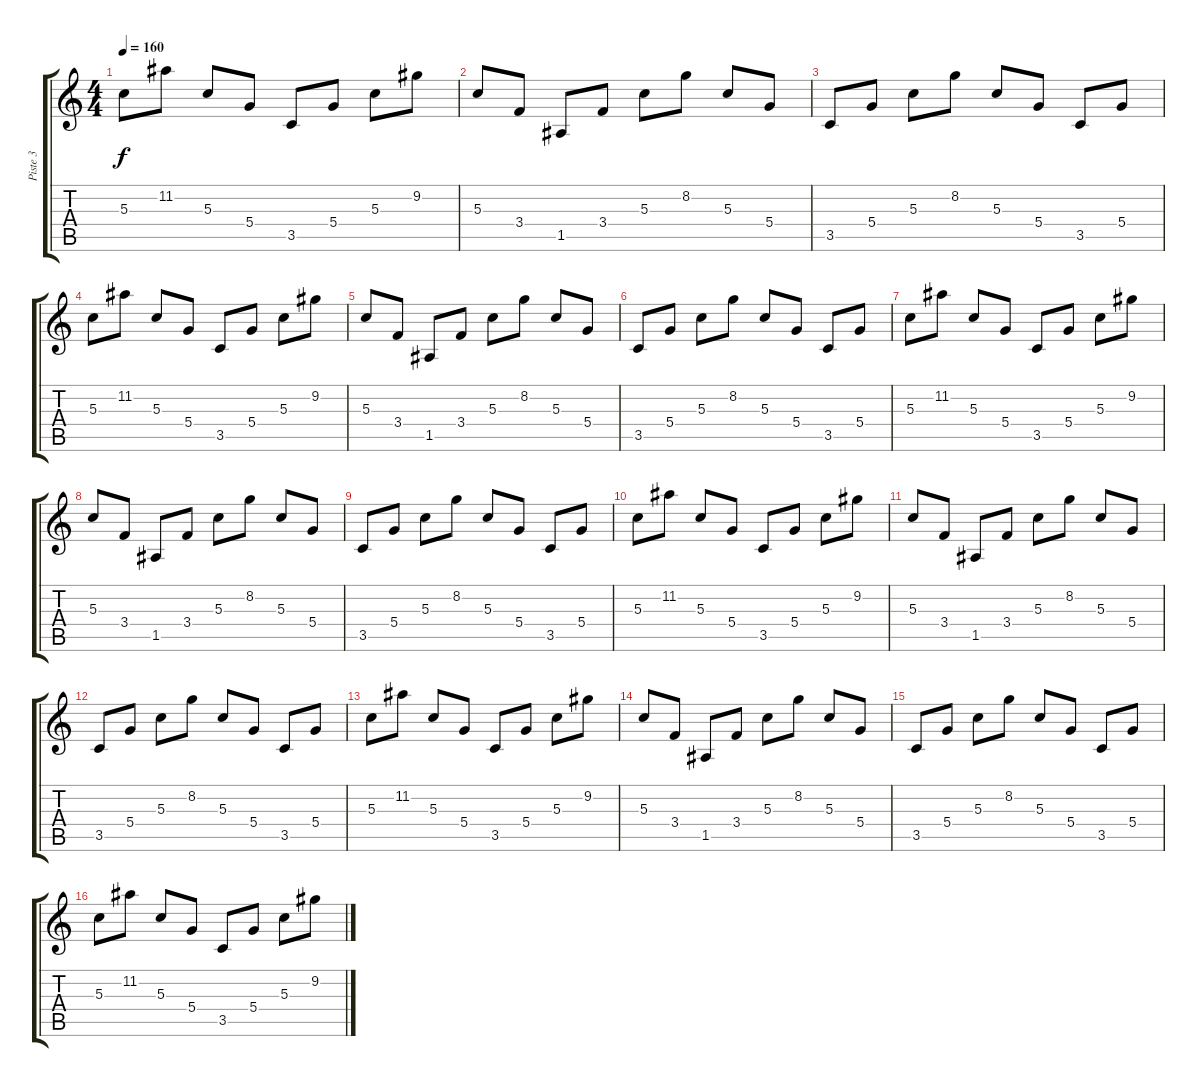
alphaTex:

\track ("Piste 3" "Piste 3") {instrument acousticguitarsteel}
\staff {score tabs}
\tuning (E4 B3 G3 D3 A2 E2) {hide}
\ts (4 4)
\tempo 160
\clef g2
\ks c
5.3.8{dy f} 11.2.8 5.3.8 5.4.8 3.5.8 5.4.8 5.3.8 9.2.8 |
5.3.8 3.4.8 1.5.8 3.4.8 5.3.8 8.2.8 5.3.8 5.4.8 |
3.5.8 5.4.8 5.3.8 8.2.8 5.3.8 5.4.8 3.5.8 5.4.8 |
5.3.8 11.2.8 5.3.8 5.4.8 3.5.8 5.4.8 5.3.8 9.2.8 |
5.3.8 3.4.8 1.5.8 3.4.8 5.3.8 8.2.8 5.3.8 5.4.8 |
3.5.8 5.4.8 5.3.8 8.2.8 5.3.8 5.4.8 3.5.8 5.4.8 |
5.3.8 11.2.8 5.3.8 5.4.8 3.5.8 5.4.8 5.3.8 9.2.8 |
5.3.8 3.4.8 1.5.8 3.4.8 5.3.8 8.2.8 5.3.8 5.4.8 |
3.5.8 5.4.8 5.3.8 8.2.8 5.3.8 5.4.8 3.5.8 5.4.8 |
5.3.8 11.2.8 5.3.8 5.4.8 3.5.8 5.4.8 5.3.8 9.2.8 |
5.3.8 3.4.8 1.5.8 3.4.8 5.3.8 8.2.8 5.3.8 5.4.8 |
3.5.8 5.4.8 5.3.8 8.2.8 5.3.8 5.4.8 3.5.8 5.4.8 |
5.3.8 11.2.8 5.3.8 5.4.8 3.5.8 5.4.8 5.3.8 9.2.8 |
5.3.8 3.4.8 1.5.8 3.4.8 5.3.8 8.2.8 5.3.8 5.4.8 |
3.5.8 5.4.8 5.3.8 8.2.8 5.3.8 5.4.8 3.5.8 5.4.8 |
5.3.8 11.2.8 5.3.8 5.4.8 3.5.8 5.4.8 5.3.8 9.2.8
